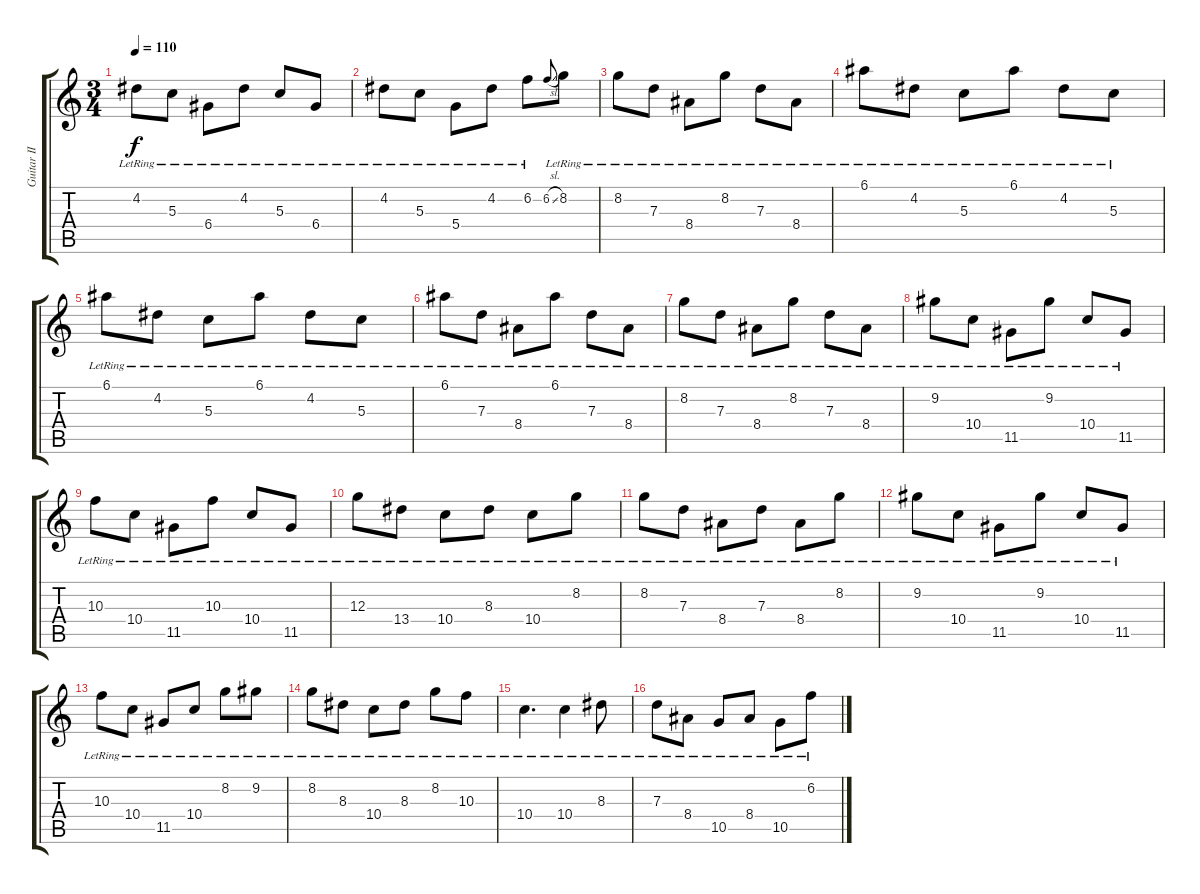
\track ("Guitar II (\"ACOUSTIC\")" "Guitar II ") {instrument electricguitarjazz}
\staff {score tabs}
\tuning (E4 B3 G3 D3 A2 D2) {hide}
\ts (3 4)
\tempo 110
\clef g2
\ks c
4.2{lr}.8{dy f} 5.3{lr}.8 6.4{lr}.8 4.2{lr}.8 5.3{lr}.8 6.4{lr}.8 |
4.2{lr}.8 5.3{lr}.8 5.4{lr}.8 4.2{lr}.8 6.2{lr}.8 6.2{sl}.8{gr onbeat} 8.2{lr}.8 |
8.2{lr}.8 7.3{lr}.8 8.4{lr}.8 8.2{lr}.8 7.3{lr}.8 8.4{lr}.8 |
6.1{lr}.8 4.2{lr}.8 5.3{lr}.8 6.1{lr}.8 4.2{lr}.8 5.3{lr}.8 |
6.1{lr}.8 4.2{lr}.8 5.3{lr}.8 6.1{lr}.8 4.2{lr}.8 5.3{lr}.8 |
6.1{lr}.8 7.3{lr}.8 8.4{lr}.8 6.1{lr}.8 7.3{lr}.8 8.4{lr}.8 |
8.2{lr}.8 7.3{lr}.8 8.4{lr}.8 8.2{lr}.8 7.3{lr}.8 8.4{lr}.8 |
9.2{lr}.8 10.4{lr}.8 11.5{lr}.8 9.2{lr}.8 10.4{lr}.8 11.5{lr}.8 |
10.3{lr}.8 10.4{lr}.8 11.5{lr}.8 10.3{lr}.8 10.4{lr}.8 11.5{lr}.8 |
12.3{lr}.8 13.4{lr}.8 10.4{lr}.8 8.3{lr}.8 10.4{lr}.8 8.2{lr}.8 |
8.2{lr}.8 7.3{lr}.8 8.4{lr}.8 7.3{lr}.8 8.4{lr}.8 8.2{lr}.8 |
9.2{lr}.8 10.4{lr}.8 11.5{lr}.8 9.2{lr}.8 10.4{lr}.8 11.5{lr}.8 |
10.3{lr}.8 10.4{lr}.8 11.5{lr}.8 10.4{lr}.8 8.2{lr}.8 9.2{lr}.8 |
8.2{lr}.8 8.3{lr}.8 10.4{lr}.8 8.3{lr}.8 8.2{lr}.8 10.3{lr}.8 |
10.4{lr}.4{d} 10.4{lr}.4 8.3{lr}.8 |
7.3{lr}.8 8.4{lr}.8 10.5{lr}.8 8.4{lr}.8 10.5{lr}.8 6.2{lr}.8
